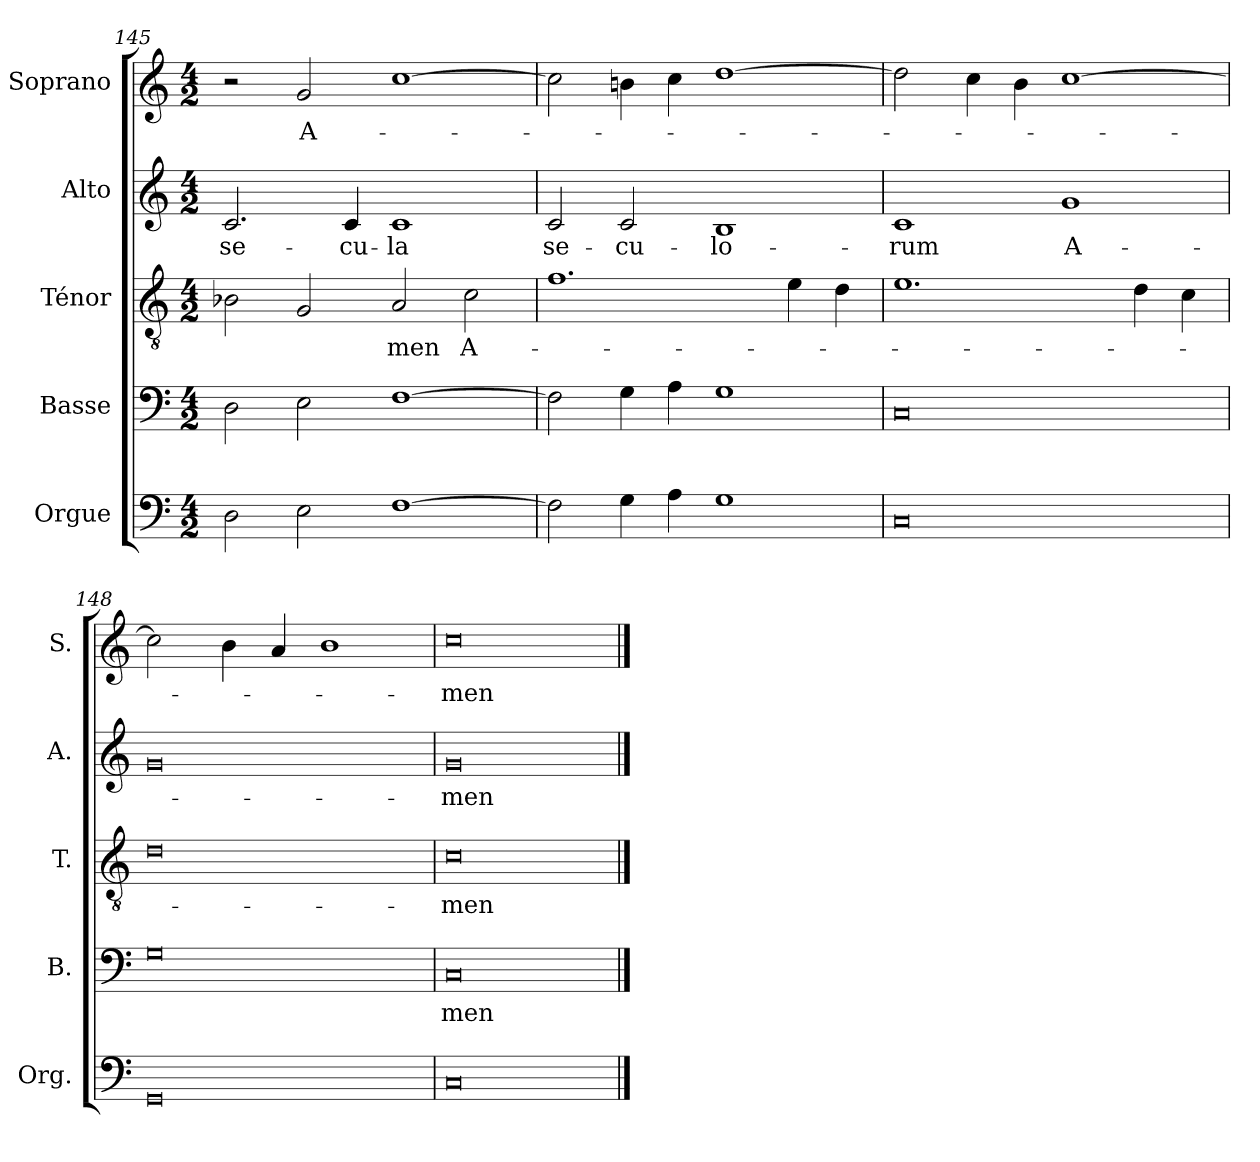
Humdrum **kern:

**kern	**kern	**text	**kern	**text	**kern	**text	**kern	**text
*part5	*part4	*part4	*part3	*part3	*part2	*part2	*part1	*part1
*staff5	*staff4	*staff4	*staff3	*staff3	*staff2	*staff2	*staff1	*staff1
*I"Orgue	*I"Basse	*	*I"Ténor	*	*I"Alto	*	*I"Soprano	*
*I'Org.	*I'B.	*	*I'T.	*	*I'A.	*	*I'S.	*
*clefF4	*clefF4	*	*clefGv2	*	*clefG2	*	*clefG2	*
*k[]	*k[]	*	*k[]	*	*k[]	*	*k[]	*
*M4/2	*M4/2	*	*M4/2	*	*M4/2	*	*M4/2	*
=145	=145	=145	=145	=145	=145	=145	=145	=145
!	!	!	!	!	!	!LO:LY:b	!	!
2D\	2D\	.	2B-X\	.	2.c/	se-	2r	.
!	!	!	!	!	!	!	!	!LO:LY:b
2E\	2E\	.	2G/	.	.	.	2g/	A-
!	!	!	!	!	!	!LO:LY:b	!	!
.	.	.	.	.	4c/	-cu-	.	.
!	!	!	!	!LO:LY:b	!	!LO:LY:b	!	!
[1F	[1F	.	2A/	-men	1c	-la	[1cc	.
!	!	!	!	!LO:LY:b	!	!	!	!
.	.	.	2c\	A-	.	.	.	.
=146	=146	=146	=146	=146	=146	=146	=146	=146
!	!	!	!	!	!	!LO:LY:b	!	!
2F\]	2F\]	.	1.f	.	2c/	se-	2cc\]	.
!	!	!	!	!	!	!LO:LY:b	!	!
4G\	4G\	.	.	.	2c/	-cu-	4bn\	.
4A\	4A\	.	.	.	.	.	4cc\	.
!	!	!	!	!	!	!LO:LY:b	!	!
1G	1G	.	.	.	1B	-lo-	[1dd	.
.	.	.	4e\	.	.	.	.	.
.	.	.	4d\	.	.	.	.	.
=147	=147	=147	=147	=147	=147	=147	=147	=147
!	!	!	!	!	!	!LO:LY:b	!	!
0C	0C	.	1.e	.	1c	-rum	2dd\]	.
.	.	.	.	.	.	.	4cc\	.
.	.	.	.	.	.	.	4b\	.
!	!	!	!	!	!	!LO:LY:b	!	!
.	.	.	.	.	1g	A-	[1cc	.
.	.	.	4d\	.	.	.	.	.
.	.	.	4c\	.	.	.	.	.
=148	=148	=148	=148	=148	=148	=148	=148	=148
0GG	0G	.	0d	.	0g	.	2cc\]	.
.	.	.	.	.	.	.	4b\	.
.	.	.	.	.	.	.	4a/	.
.	.	.	.	.	.	.	1b	.
=149	=149	=149	=149	=149	=149	=149	=149	=149
!	!	!LO:LY:b	!	!LO:LY:b	!	!LO:LY:b	!	!LO:LY:b
0C	0C	-men	0c	-men	0g	-men	0cc	-men
==	==	==	==	==	==	==	==	==
*-	*-	*-	*-	*-	*-	*-	*-	*-
